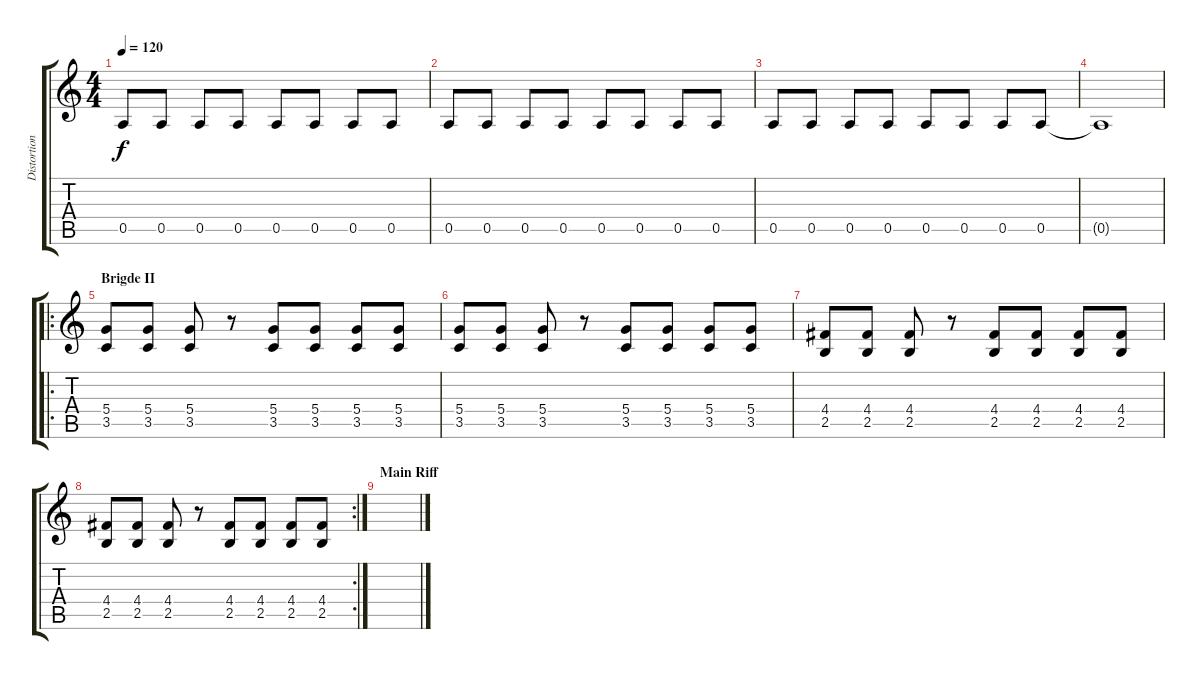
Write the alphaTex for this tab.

\track ("Distortion" "Distortion") {instrument distortionguitar}
\staff {score tabs}
\tuning (E4 B3 G3 D3 A2 E2) {hide}
\ts (4 4)
\tempo 120
\clef g2
\ks c
0.5.8{dy f} 0.5.8 0.5.8 0.5.8 0.5.8 0.5.8 0.5.8 0.5.8 |
0.5.8 0.5.8 0.5.8 0.5.8 0.5.8 0.5.8 0.5.8 0.5.8 |
0.5.8 0.5.8 0.5.8 0.5.8 0.5.8 0.5.8 0.5.8 0.5.8 |
0.5{t}.1 |
\ro
\section ("" "Brigde II")
(5.4 3.5).8{volume 16} (5.4 3.5).8 (5.4 3.5).8 r.8 (5.4 3.5).8 (5.4 3.5).8 (5.4 3.5).8 (5.4 3.5).8 |
(5.4 3.5).8 (5.4 3.5).8 (5.4 3.5).8 r.8 (5.4 3.5).8 (5.4 3.5).8 (5.4 3.5).8 (5.4 3.5).8 |
(4.4 2.5).8 (4.4 2.5).8 (4.4 2.5).8 r.8 (4.4 2.5).8 (4.4 2.5).8 (4.4 2.5).8 (4.4 2.5).8 |
\rc 2
(4.4 2.5).8 (4.4 2.5).8 (4.4 2.5).8 r.8 (4.4 2.5).8 (4.4 2.5).8 (4.4 2.5).8 (4.4 2.5).8 |
\section ("" "Main Riff")
